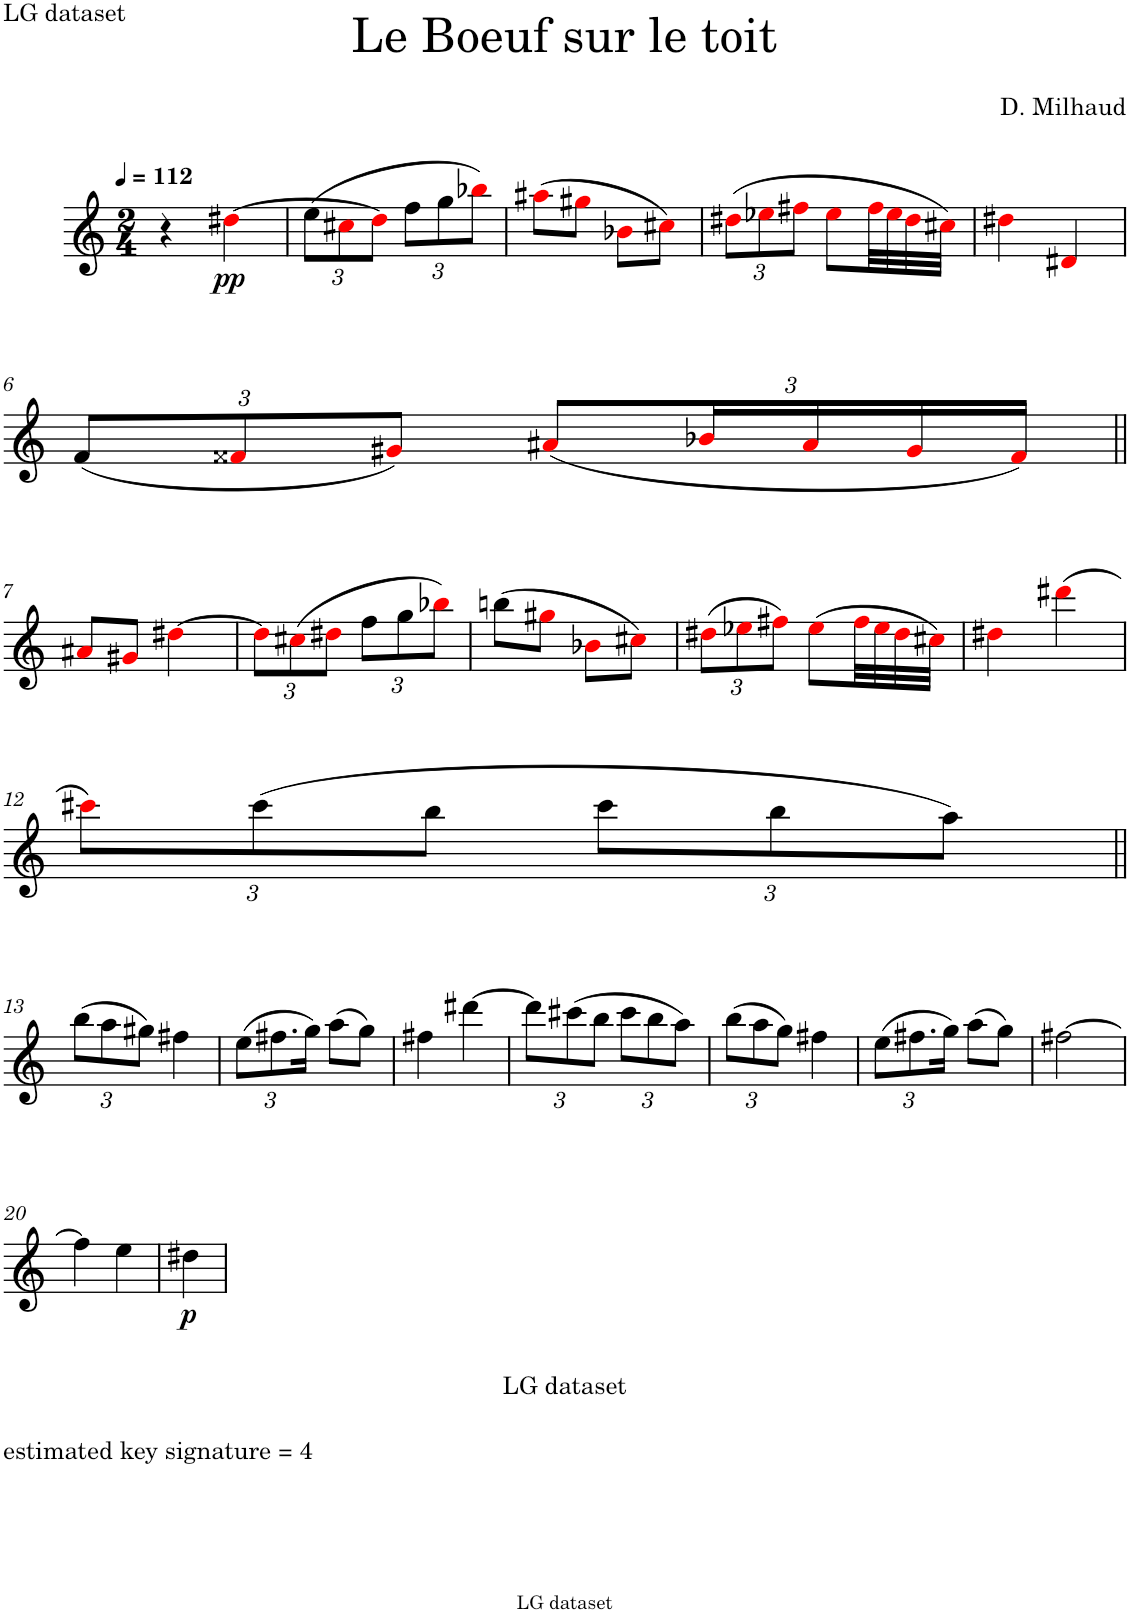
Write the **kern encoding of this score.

**kern	**dynam
*part1	*part1
*staff1	*staff1
*I"Voice	*
*clefG2	*
*k[]	*
*M2/4	*
*MM112	*
=1	=1
4r	.
!	!LO:DY:b
[4dd#Xi\	pp
=2	=2
*Xbrackettup	*
(>12ee\L	.
12cc#Xi\	.
12dd#i\J]	.
12ff\L	.
12gg\	.
12bb-Xi\J)	.
=3	=3
(>8aa#Xi\L	.
8gg#Xi\J	.
8b-Xi\L	.
8cc#Xi\J)	.
=4	=4
(>12dd#Xi\L	.
12ee-Xi\	.
12ff#Xi\J	.
8ee-i\L	.
32ff#i\LL	.
32ee-i\	.
32dd#i\	.
32cc#Xi\JJJ)	.
=5	=5
4dd#Xi\	.
4d#Xi/	.
!!LO:LB:g=z
=6	=6
(<12f/L	.
12f##Xi/	.
12g#Xi/J)	.
(<12a#Xi/L	.
24b-Xi/L	.
24a#i/	.
24g#i/	.
24f##i/JJ)	.
!!LO:LB:g=z
=7||	=7||
8a#Xi/L	.
8g#Xi/J	.
[4dd#Xi\	.
=8	=8
12dd#i\L]	.
(>12cc#Xi\	.
12dd#Xi\J	.
12ff\L	.
12gg\	.
12bb-Xi\J)	.
=9	=9
(>8bbn\L	.
8gg#Xi\J	.
8b-Xi\L	.
8cc#Xi\J)	.
=10	=10
(>12dd#Xi\L	.
12ee-Xi\	.
12ff#Xi\J)	.
(>8ee-i\L	.
32ff#i\LL	.
32ee-i\	.
32dd#i\	.
32cc#Xi\JJJ)	.
=11	=11
4dd#Xi\	.
(>4ddd#Xi\	.
!!LO:LB:g=z
=12	=12
12ccc#Xi\L)	.
(>12ccc#\	.
12bb\J	.
12ccc#\L	.
12bb\	.
12aa\J)	.
!!LO:LB:g=z
=13||	=13||
(>12bb\L	.
12aa\	.
12gg#X\J)	.
4ff#X\	.
=14	=14
(>12ee\L	.
12.ff#X\	.
24gg\Jk)	.
(>8aa\L	.
8gg\J)	.
=15	=15
4ff#X\	.
[4ddd#X\	.
=16	=16
12ddd#\L]	.
(>12ccc#X\	.
12bb\J	.
12ccc#\L	.
12bb\	.
12aa\J)	.
=17	=17
(>12bb\L	.
12aa\	.
12gg\J)	.
4ff#X\	.
=18	=18
(>12ee\L	.
12.ff#X\	.
24gg\Jk)	.
(>8aa\L	.
8gg\J)	.
=19	=19
[2ff#X\	.
!!LO:LB:g=z
=20	=20
4ff#\]	.
4ee\	.
=21	=21
!	!LO:DY:b
4dd#X\	p
=	=
*-	*-
